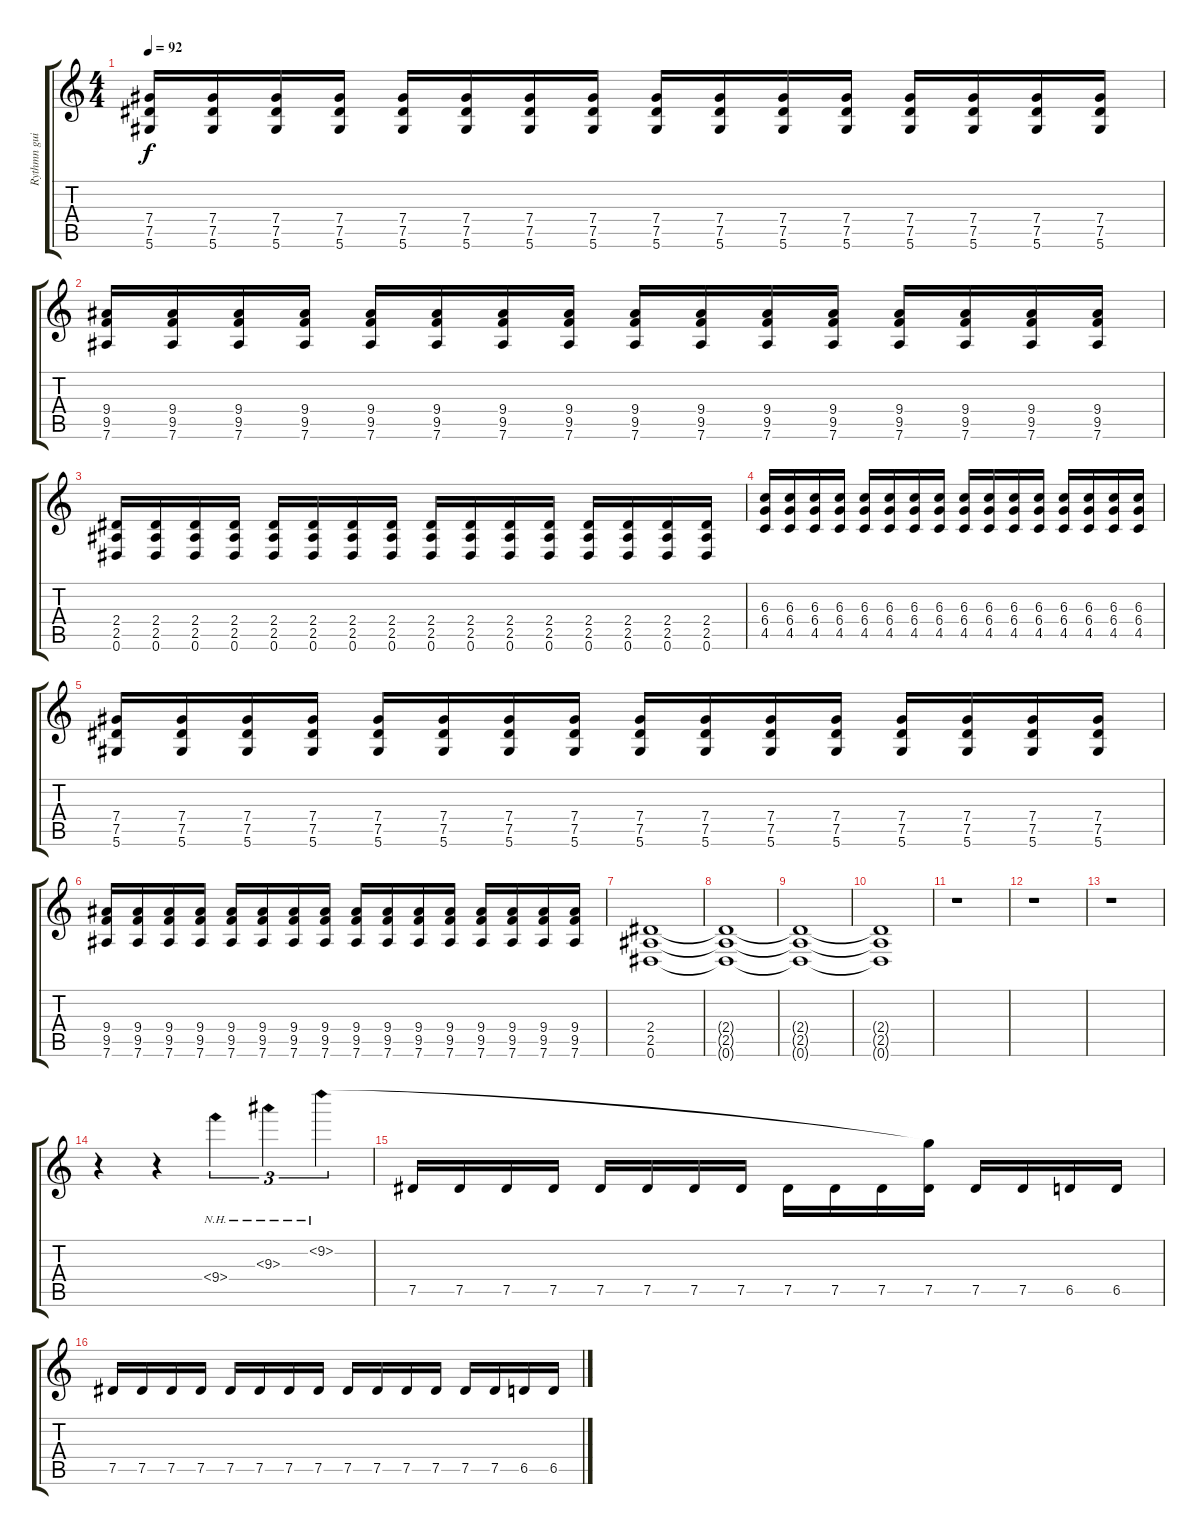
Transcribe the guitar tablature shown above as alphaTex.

\track ("Rythmn guitar (Distorted" "Rythmn gui") {instrument distortionguitar}
\staff {score tabs}
\tuning (Eb4 Bb3 Gb3 Db3 Ab2 Eb2) {hide}
\ts (4 4)
\tempo 92
\clef g2
\ks c
(7.4 7.5 5.6).16{dy f} (7.4 7.5 5.6).16 (7.4 7.5 5.6).16 (7.4 7.5 5.6).16 (7.4 7.5 5.6).16 (7.4 7.5 5.6).16 (7.4 7.5 5.6).16 (7.4 7.5 5.6).16 (7.4 7.5 5.6).16 (7.4 7.5 5.6).16 (7.4 7.5 5.6).16 (7.4 7.5 5.6).16 (7.4 7.5 5.6).16 (7.4 7.5 5.6).16 (7.4 7.5 5.6).16 (7.4 7.5 5.6).16 |
(9.4 9.5 7.6).16 (9.4 9.5 7.6).16 (9.4 9.5 7.6).16 (9.4 9.5 7.6).16 (9.4 9.5 7.6).16 (9.4 9.5 7.6).16 (9.4 9.5 7.6).16 (9.4 9.5 7.6).16 (9.4 9.5 7.6).16 (9.4 9.5 7.6).16 (9.4 9.5 7.6).16 (9.4 9.5 7.6).16 (9.4 9.5 7.6).16 (9.4 9.5 7.6).16 (9.4 9.5 7.6).16 (9.4 9.5 7.6).16 |
(2.4 2.5 0.6).16 (2.4 2.5 0.6).16 (2.4 2.5 0.6).16 (2.4 2.5 0.6).16 (2.4 2.5 0.6).16 (2.4 2.5 0.6).16 (2.4 2.5 0.6).16 (2.4 2.5 0.6).16 (2.4 2.5 0.6).16 (2.4 2.5 0.6).16 (2.4 2.5 0.6).16 (2.4 2.5 0.6).16 (2.4 2.5 0.6).16 (2.4 2.5 0.6).16 (2.4 2.5 0.6).16 (2.4 2.5 0.6).16 |
(6.3 6.4 4.5).16 (6.3 6.4 4.5).16 (6.3 6.4 4.5).16 (6.3 6.4 4.5).16 (6.3 6.4 4.5).16 (6.3 6.4 4.5).16 (6.3 6.4 4.5).16 (6.3 6.4 4.5).16 (6.3 6.4 4.5).16 (6.3 6.4 4.5).16 (6.3 6.4 4.5).16 (6.3 6.4 4.5).16 (6.3 6.4 4.5).16 (6.3 6.4 4.5).16 (6.3 6.4 4.5).16 (6.3 6.4 4.5).16 |
(7.4 7.5 5.6).16 (7.4 7.5 5.6).16 (7.4 7.5 5.6).16 (7.4 7.5 5.6).16 (7.4 7.5 5.6).16 (7.4 7.5 5.6).16 (7.4 7.5 5.6).16 (7.4 7.5 5.6).16 (7.4 7.5 5.6).16 (7.4 7.5 5.6).16 (7.4 7.5 5.6).16 (7.4 7.5 5.6).16 (7.4 7.5 5.6).16 (7.4 7.5 5.6).16 (7.4 7.5 5.6).16 (7.4 7.5 5.6).16 |
(9.4 9.5 7.6).16 (9.4 9.5 7.6).16 (9.4 9.5 7.6).16 (9.4 9.5 7.6).16 (9.4 9.5 7.6).16 (9.4 9.5 7.6).16 (9.4 9.5 7.6).16 (9.4 9.5 7.6).16 (9.4 9.5 7.6).16 (9.4 9.5 7.6).16 (9.4 9.5 7.6).16 (9.4 9.5 7.6).16 (9.4 9.5 7.6).16 (9.4 9.5 7.6).16 (9.4 9.5 7.6).16 (9.4 9.5 7.6).16 |
(2.4 2.5 0.6).1 |
(2.4{t} 2.5{t} 0.6{t}).1 |
(2.4{t} 2.5{t} 0.6{t}).1 |
(2.4{t} 2.5{t} 0.6{t}).1 |
r.1 |
r.1 |
r.1 |
r.4 r.4 9.4{nh}.4{tu (3 2)} 9.3{nh}.4{tu (3 2)} 9.2{nh}.4{tu (3 2)} |
7.5.16 7.5.16 7.5.16 7.5.16 7.5.16 7.5.16 7.5.16 7.5.16 7.5.16 7.5.16 7.5.16 (9.2{t} 7.5).16 7.5.16 7.5.16 6.5.16 6.5.16 |
7.5.16 7.5.16 7.5.16 7.5.16 7.5.16 7.5.16 7.5.16 7.5.16 7.5.16 7.5.16 7.5.16 7.5.16 7.5.16 7.5.16 6.5.16 6.5.16
